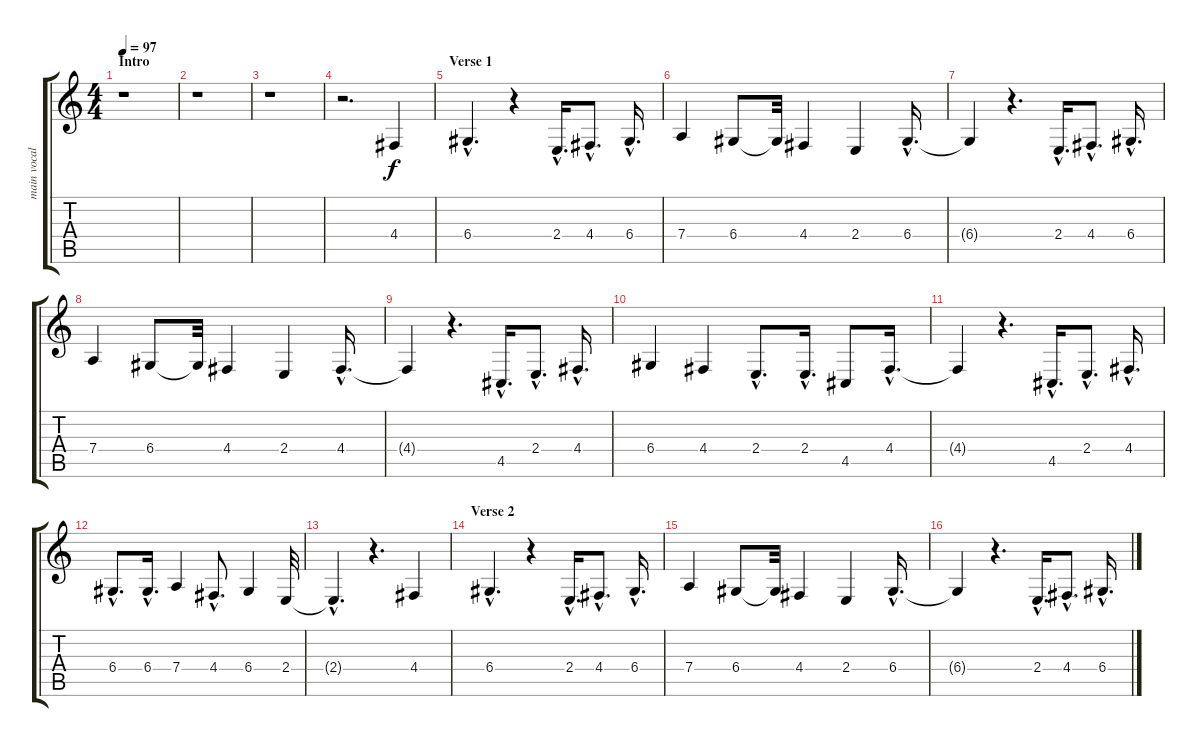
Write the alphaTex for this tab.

\track ("main vocal - campino" "main vocal") {instrument sopranosax}
\staff {score tabs}
\tuning (E4 B3 G3 D3 A2 E2) {hide}
\ts (4 4)
\section ("" "Intro")
\tempo 97
\clef g2
\ks c
r.1{dy f instrument sopranosax} |
r.1 |
r.1 |
r.2{d} 4.4.4 |
\section ("" "Verse 1")
6.4{hac}.4{d} r.4 2.4{hac}.16{d} 4.4{hac}.8{d} 6.4{hac}.16{d} |
7.4.4 6.4.8 6.4{t}.32 4.4.4 2.4.4 6.4{hac}.16{d} |
6.4{t}.4 r.4{d} 2.4{hac}.16{d} 4.4{hac}.8{d} 6.4{hac}.16{d} |
7.4.4 6.4.8 6.4{t}.32 4.4.4 2.4.4 4.4{hac}.16{d} |
4.4{t}.4 r.4{d} 4.5{hac}.16{d} 2.4{hac}.8{d} 4.4{hac}.16{d} |
6.4.4 4.4.4 2.4{hac}.8{d} 2.4{hac}.16{d} 4.5.8 4.4{hac}.16{d} |
4.4{t}.4 r.4{d} 4.5{hac}.16{d} 2.4{hac}.8{d} 4.4{hac}.16{d} |
6.4{hac}.8{d} 6.4{hac}.16{d} 7.4.4 4.4{hac}.8{d} 6.4.4 2.4.32 |
2.4{hac t}.4{d} r.4{d} 4.4.4 |
\section ("" "Verse 2")
6.4{hac}.4{d} r.4 2.4{hac}.16{d} 4.4{hac}.8{d} 6.4{hac}.16{d} |
7.4.4 6.4.8 6.4{t}.32 4.4.4 2.4.4 6.4{hac}.16{d} |
6.4{t}.4 r.4{d} 2.4{hac}.16{d} 4.4{hac}.8{d} 6.4{hac}.16{d}
